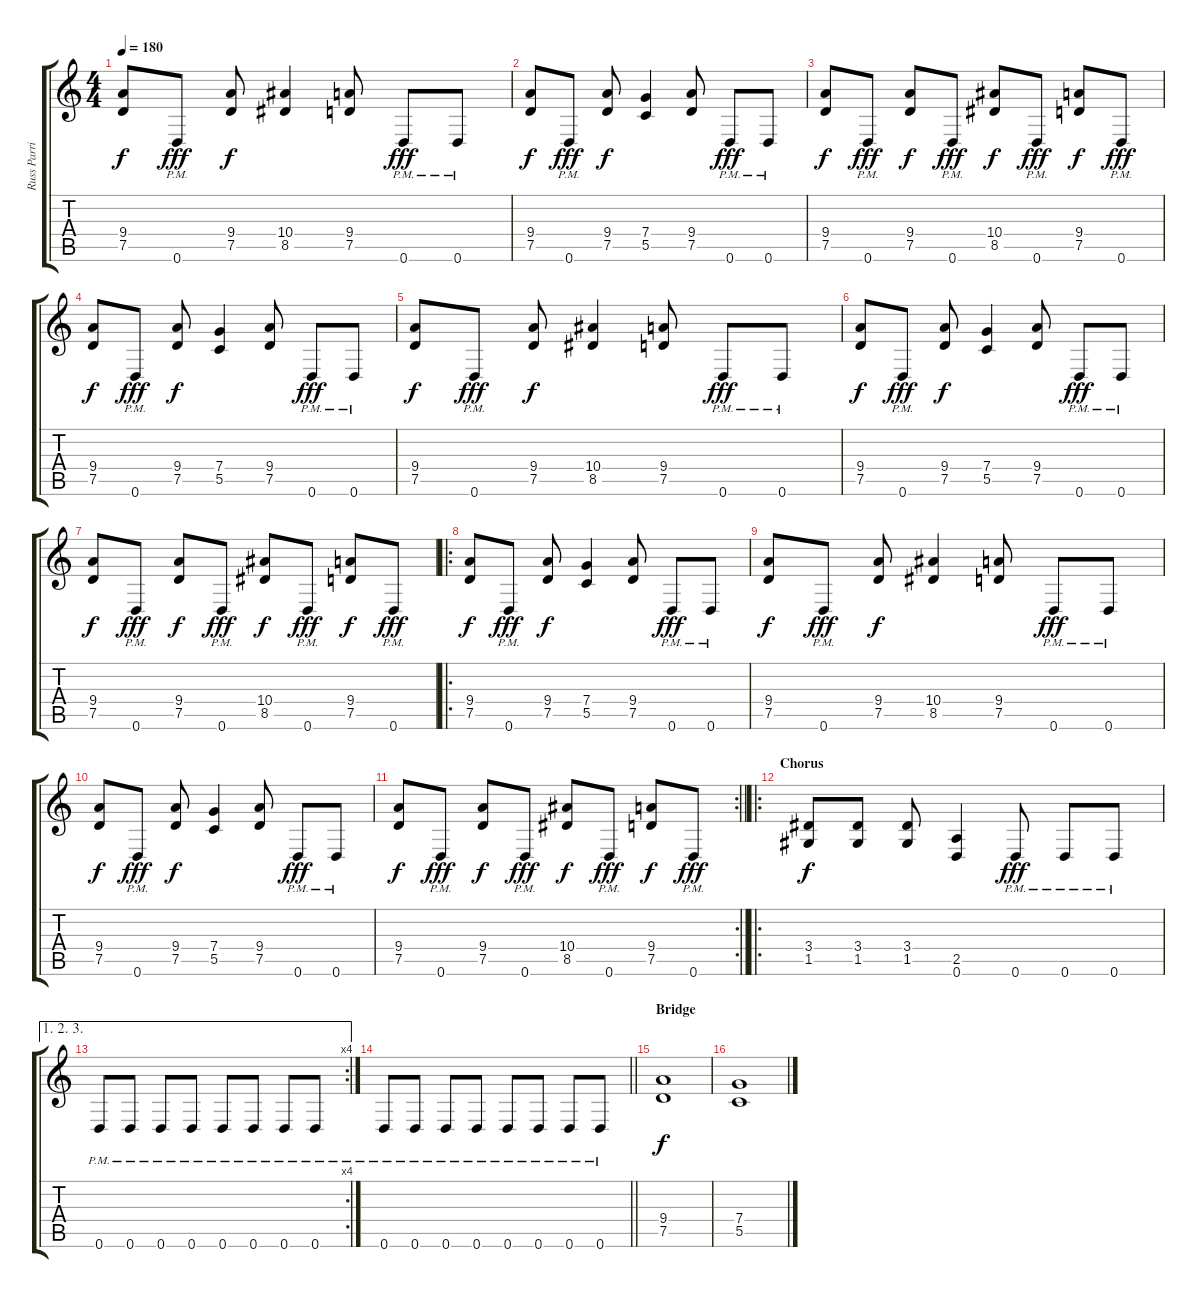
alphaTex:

\track ("Russ Parrish" "Russ Parri") {instrument distortionguitar}
\staff {score tabs}
\tuning (D4 A3 F3 C3 G2 D2) {hide}
\ts (4 4)
\tempo 180
\clef g2
\ks c
(9.4 7.5).8{dy f} 0.6{pm}.8{dy fff} (9.4 7.5).8{dy f} (10.4 8.5).4 (9.4 7.5).8 0.6{pm}.8{dy fff} 0.6{pm}.8 |
(9.4 7.5).8{dy f} 0.6{pm}.8{dy fff} (9.4 7.5).8{dy f} (7.4 5.5).4 (9.4 7.5).8 0.6{pm}.8{dy fff} 0.6{pm}.8 |
(9.4 7.5).8{dy f} 0.6{pm}.8{dy fff} (9.4 7.5).8{dy f} 0.6{pm}.8{dy fff} (10.4 8.5).8{dy f} 0.6{pm}.8{dy fff} (9.4 7.5).8{dy f} 0.6{pm}.8{dy fff} |
(9.4 7.5).8{dy f} 0.6{pm}.8{dy fff} (9.4 7.5).8{dy f} (7.4 5.5).4 (9.4 7.5).8 0.6{pm}.8{dy fff} 0.6{pm}.8 |
(9.4 7.5).8{dy f} 0.6{pm}.8{dy fff} (9.4 7.5).8{dy f} (10.4 8.5).4 (9.4 7.5).8 0.6{pm}.8{dy fff} 0.6{pm}.8 |
(9.4 7.5).8{dy f} 0.6{pm}.8{dy fff} (9.4 7.5).8{dy f} (7.4 5.5).4 (9.4 7.5).8 0.6{pm}.8{dy fff} 0.6{pm}.8 |
(9.4 7.5).8{dy f} 0.6{pm}.8{dy fff} (9.4 7.5).8{dy f} 0.6{pm}.8{dy fff} (10.4 8.5).8{dy f} 0.6{pm}.8{dy fff} (9.4 7.5).8{dy f} 0.6{pm}.8{dy fff} |
\ro
(9.4 7.5).8{dy f} 0.6{pm}.8{dy fff} (9.4 7.5).8{dy f} (7.4 5.5).4 (9.4 7.5).8 0.6{pm}.8{dy fff} 0.6{pm}.8 |
(9.4 7.5).8{dy f} 0.6{pm}.8{dy fff} (9.4 7.5).8{dy f} (10.4 8.5).4 (9.4 7.5).8 0.6{pm}.8{dy fff} 0.6{pm}.8 |
(9.4 7.5).8{dy f} 0.6{pm}.8{dy fff} (9.4 7.5).8{dy f} (7.4 5.5).4 (9.4 7.5).8 0.6{pm}.8{dy fff} 0.6{pm}.8 |
\rc 2
\barLineRight lightlight
(9.4 7.5).8{dy f} 0.6{pm}.8{dy fff} (9.4 7.5).8{dy f} 0.6{pm}.8{dy fff} (10.4 8.5).8{dy f} 0.6{pm}.8{dy fff} (9.4 7.5).8{dy f} 0.6{pm}.8{dy fff} |
\ro
\section ("" "Chorus")
(3.4 1.5).8{dy f} (3.4 1.5).8 (3.4 1.5).8 (2.5 0.6).4 0.6{pm}.8{dy fff} 0.6{pm}.8 0.6{pm}.8 |
\ae (1 2 3)
\rc 4
0.6{pm}.8 0.6{pm}.8 0.6{pm}.8 0.6{pm}.8 0.6{pm}.8 0.6{pm}.8 0.6{pm}.8 0.6{pm}.8 |
\barLineRight lightlight
0.6{pm}.8 0.6{pm}.8 0.6{pm}.8 0.6{pm}.8 0.6{pm}.8 0.6{pm}.8 0.6{pm}.8 0.6{pm}.8 |
\section ("" "Bridge")
(9.4 7.5).1{dy f} |
(7.4 5.5).1
